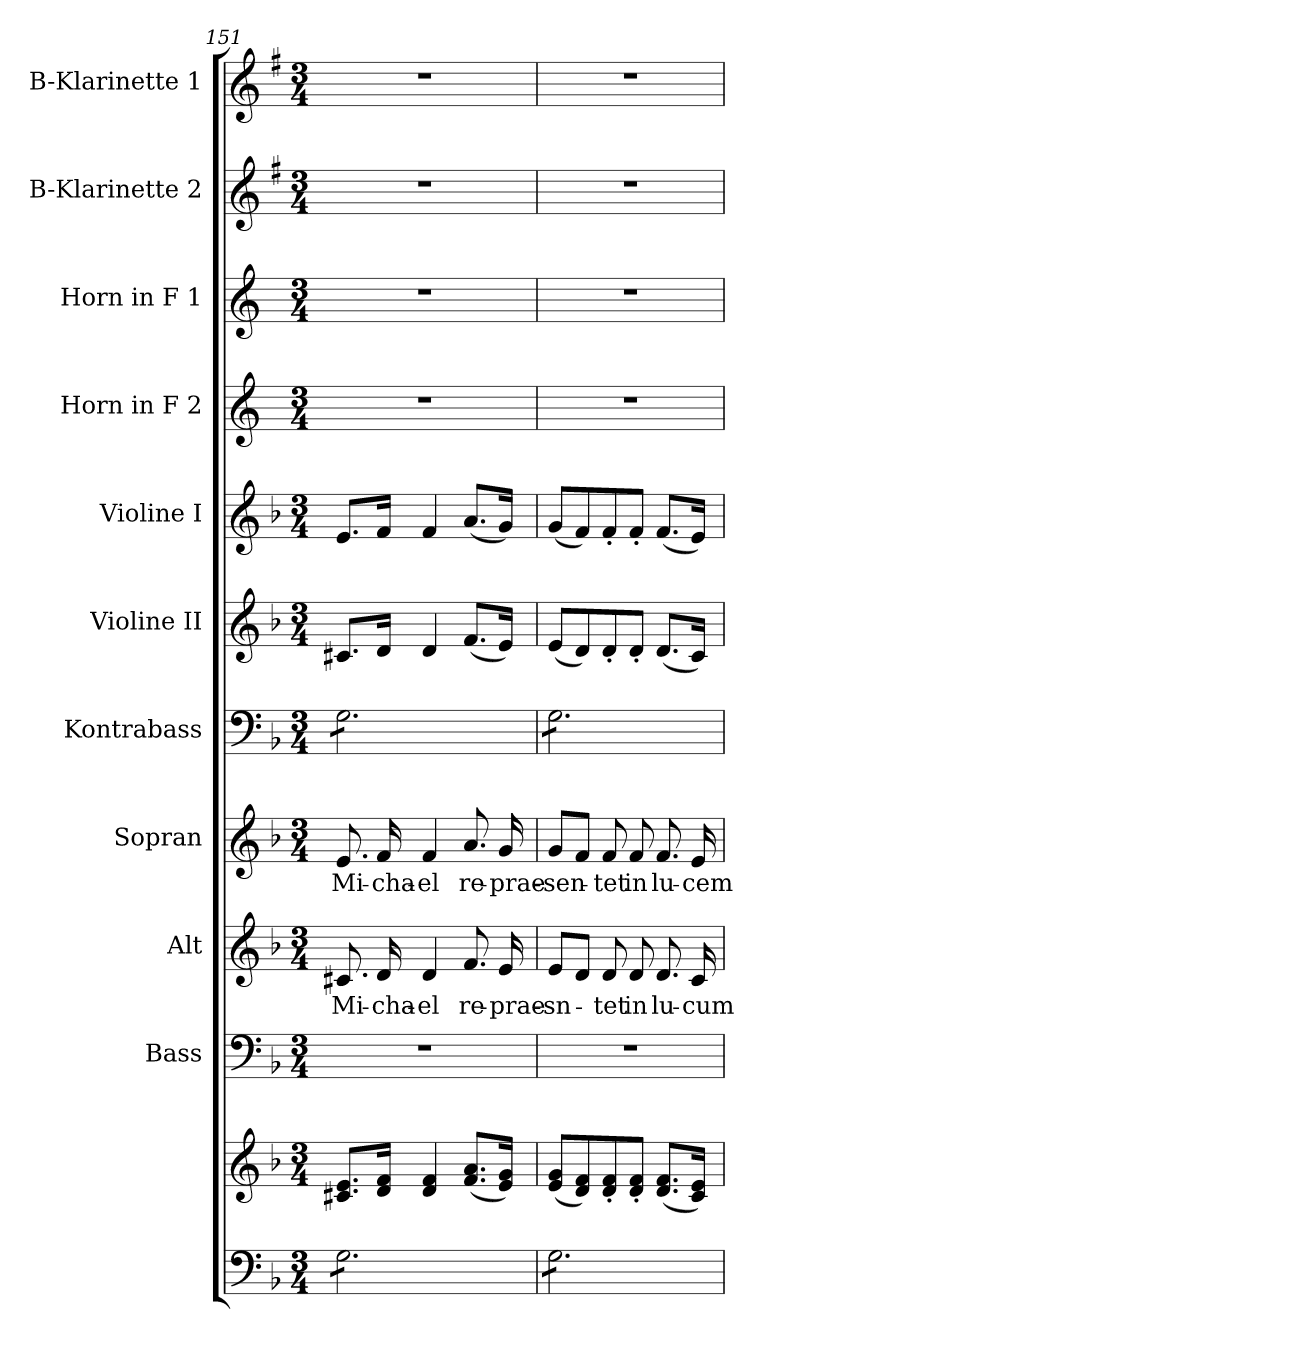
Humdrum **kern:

**kern	**kern	**kern	**kern	**text	**kern	**text	**kern	**kern	**kern	**kern	**kern	**kern	**kern
*part11	*part11	*part10	*part9	*part9	*part8	*part8	*part7	*part6	*part5	*part4	*part3	*part2	*part1
*staff12	*staff11	*staff10	*staff9	*staff9	*staff8	*staff8	*staff7	*staff6	*staff5	*staff4	*staff3	*staff2	*staff1
*	*	*I"Bass	*I"Alt	*	*I"Sopran	*	*I"Kontrabass	*I"Violine II	*I"Violine I	*I"Horn in F 2	*I"Horn in F 1	*I"B-Klarinette 2	*I"B-Klarinette 1
*	*	*I'B.	*I'A.	*	*I'S.	*	*I'Kb.	*I'Vl. II	*I'Vl. I	*	*	*I'B Kl. 2	*I'B Kl. 1
*clefF4	*clefG2	*clefF4	*clefG2	*	*clefG2	*	*clefF4	*clefG2	*clefG2	*clefG2	*clefG2	*clefG2	*clefG2
*	*	*	*	*	*	*	*ITrd7c12	*	*	*ITrd4c7	*ITrd4c7	*ITrd1c2	*ITrd1c2
*k[b-]	*k[b-]	*k[b-]	*k[b-]	*	*k[b-]	*	*k[b-]	*k[b-]	*k[b-]	*k[b-]	*k[b-]	*k[b-]	*k[b-]
*F:	*F:	*F:	*F:	*	*F:	*	*F:	*F:	*F:	*F:	*F:	*F:	*F:
*M3/4	*M3/4	*M3/4	*M3/4	*	*M3/4	*	*M3/4	*M3/4	*M3/4	*M3/4	*M3/4	*M3/4	*M3/4
=151	=151	=151	=151	=151	=151	=151	=151	=151	=151	=151	=151	=151	=151
!	!	!	!	!LO:LY:b	!	!LO:LY:b	!	!	!	!	!	!	!
*tremolo	*	*	*	*	*	*	*	*	*	*	*	*	*
*	*	*	*	*	*	*	*tremolo	*	*	*	*	*	*
8G\L	8.c#X/ 8.e/L	2.r	8.c#X/	Mi-	8.e/	Mi-	8GG\L	8.c#X/L	8.e/L	2.r	2.r	2.r	2.r
8G\	.	.	.	.	.	.	8GG\	.	.	.	.	.	.
!	!	!	!	!LO:LY:b	!	!LO:LY:b	!	!	!	!	!	!	!
.	16d/ 16f/Jk	.	16d/	-cha-	16f/	-cha-	.	16d/Jk	16f/Jk	.	.	.	.
!	!	!	!	!LO:LY:b	!	!LO:LY:b	!	!	!	!	!	!	!
8G\	4d/ 4f/	.	4d/	-el	4f/	-el	8GG\	4d/	4f/	.	.	.	.
8G\	.	.	.	.	.	.	8GG\	.	.	.	.	.	.
!	!	!	!	!LO:LY:b	!	!LO:LY:b	!	!	!	!	!	!	!
8G\	(<8.f/ 8.a/L	.	8.f/	re-	8.a/	re-	8GG\	(<8.f/L	(<8.a/L	.	.	.	.
8G\J	.	.	.	.	.	.	8GG\J	.	.	.	.	.	.
!	!	!	!	!LO:LY:b	!	!LO:LY:b	!	!	!	!	!	!	!
.	16e/ 16g/Jk)	.	16e/	-prae-	16g/	-prae-	.	16e/Jk)	16g/Jk)	.	.	.	.
=152	=152	=152	=152	=152	=152	=152	=152	=152	=152	=152	=152	=152	=152
!	!	!	!	!LO:LY:b	!	!LO:LY:b	!	!	!	!	!	!	!
8G\L	(<8e/ 8g/L	2.r	8e/L	-sn-	8g/L	-sen-	8GG\L	(<8e/L	(<8g/L	2.r	2.r	2.r	2.r
8G\	8d/ 8f/)	.	8d/J	.	8f/J	.	8GG\	8d/)	8f/)	.	.	.	.
!	!	!	!	!LO:LY:b	!	!LO:LY:b	!	!	!	!	!	!	!
8G\	8d/'< 8f/'<	.	8d/	-tet	8f/	-tet	8GG\	8d'</	8f'</	.	.	.	.
!	!	!	!	!LO:LY:b	!	!LO:LY:b	!	!	!	!	!	!	!
8G\	8d/'< 8f/'<J	.	8d/	in	8f/	in	8GG\	8d'</J	8f'</J	.	.	.	.
!	!	!	!	!LO:LY:b	!	!LO:LY:b	!	!	!	!	!	!	!
8G\	(<8.d/ 8.f/L	.	8.d/	lu-	8.f/	lu-	8GG\	(<8.d/L	(<8.f/L	.	.	.	.
8G\J	.	.	.	.	.	.	8GG\J	.	.	.	.	.	.
*	*	*	*	*	*	*	*Xtremolo	*	*	*	*	*	*
*Xtremolo	*	*	*	*	*	*	*	*	*	*	*	*	*
!	!	!	!	!LO:LY:b	!	!LO:LY:b	!	!	!	!	!	!	!
.	16c/ 16e/Jk)	.	16c/	-cum	16e/	-cem	.	16c/Jk)	16e/Jk)	.	.	.	.
=	=	=	=	=	=	=	=	=	=	=	=	=	=
*-	*-	*-	*-	*-	*-	*-	*-	*-	*-	*-	*-	*-	*-
